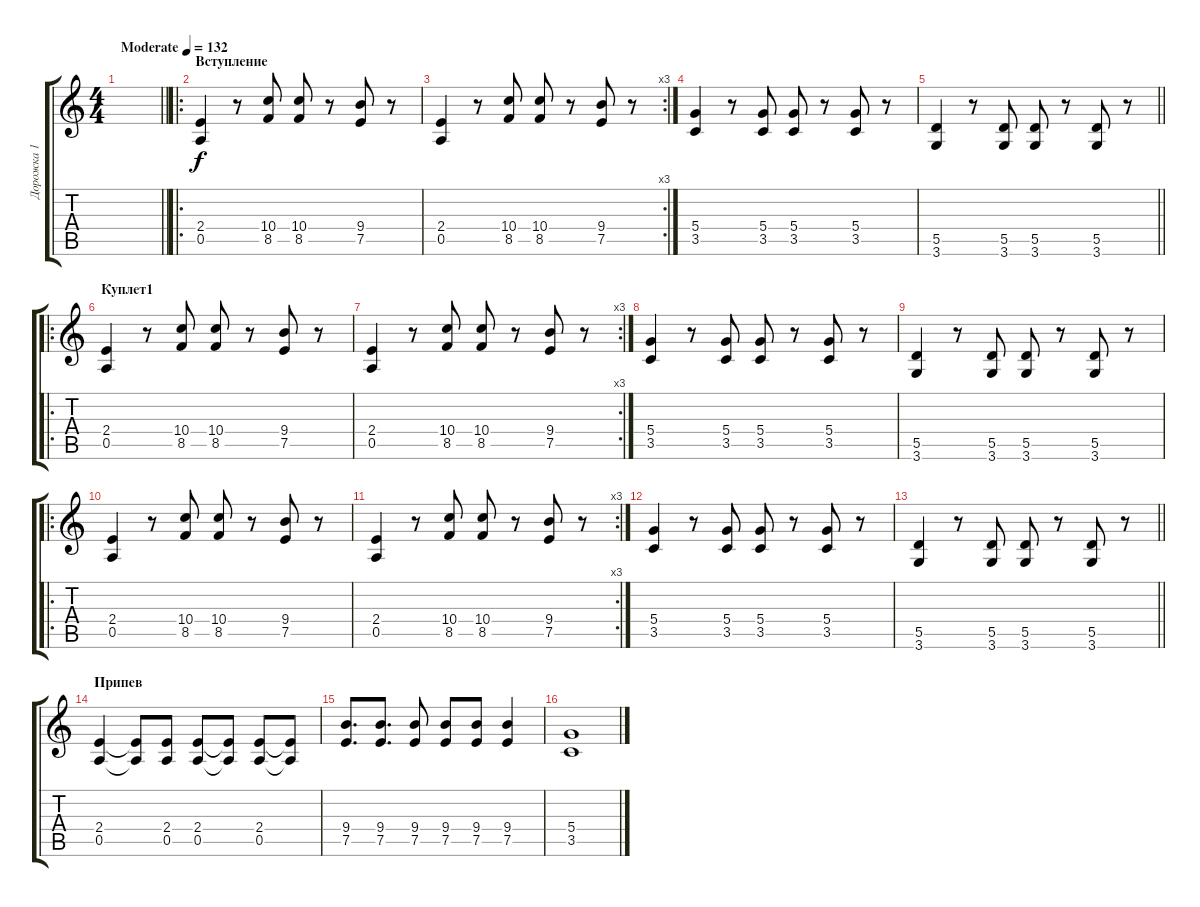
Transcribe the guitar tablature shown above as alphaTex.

\track ("Дорожка 1" "Дорожка 1") {instrument distortionguitar}
\staff {score tabs}
\tuning (E4 B3 G3 D3 A2 E2) {hide}
\ts (4 4)
\tempo (132 "Moderate")
\clef g2
\barLineRight lightlight
\ks c
|
\ro
\section ("" "Вступление")
(2.4 0.5).4 r.8 (10.4 8.5).8 (10.4 8.5).8 r.8 (9.4 7.5).8 r.8 |
\rc 3
(2.4 0.5).4 r.8 (10.4 8.5).8 (10.4 8.5).8 r.8 (9.4 7.5).8 r.8 |
(5.4 3.5).4 r.8 (5.4 3.5).8 (5.4 3.5).8 r.8 (5.4 3.5).8 r.8 |
\barLineRight lightlight
(5.5 3.6).4 r.8 (5.5 3.6).8 (5.5 3.6).8 r.8 (5.5 3.6).8 r.8 |
\ro
\section ("" "Куплет1")
(2.4 0.5).4 r.8 (10.4 8.5).8 (10.4 8.5).8 r.8 (9.4 7.5).8 r.8 |
\rc 3
(2.4 0.5).4 r.8 (10.4 8.5).8 (10.4 8.5).8 r.8 (9.4 7.5).8 r.8 |
(5.4 3.5).4 r.8 (5.4 3.5).8 (5.4 3.5).8 r.8 (5.4 3.5).8 r.8 |
(5.5 3.6).4 r.8 (5.5 3.6).8 (5.5 3.6).8 r.8 (5.5 3.6).8 r.8 |
\ro
(2.4 0.5).4 r.8 (10.4 8.5).8 (10.4 8.5).8 r.8 (9.4 7.5).8 r.8 |
\rc 3
(2.4 0.5).4 r.8 (10.4 8.5).8 (10.4 8.5).8 r.8 (9.4 7.5).8 r.8 |
(5.4 3.5).4 r.8 (5.4 3.5).8 (5.4 3.5).8 r.8 (5.4 3.5).8 r.8 |
\barLineRight lightlight
(5.5 3.6).4 r.8 (5.5 3.6).8 (5.5 3.6).8 r.8 (5.5 3.6).8 r.8 |
\section ("" "Припев")
(2.4 0.5).4 (2.4{t} 0.5{t}).8 (2.4 0.5).8 (2.4 0.5).8 (2.4{t} 0.5{t}).8 (2.4 0.5).8 (2.4{t} 0.5{t}).8 |
(9.4 7.5).8{d} (9.4 7.5).8{d} (9.4 7.5).8 (9.4 7.5).8 (9.4 7.5).8 (9.4 7.5).4 |
(5.4 3.5).1
